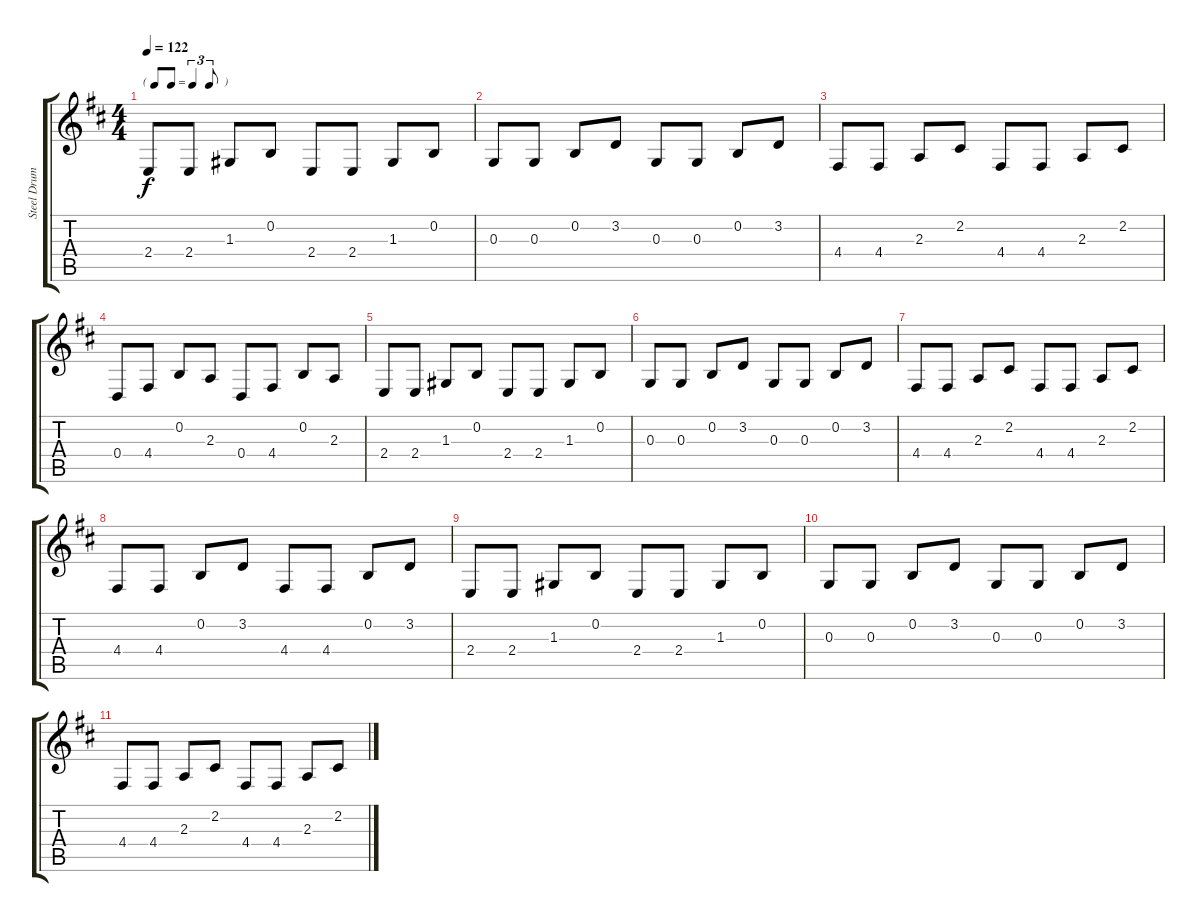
\track ("Steel Drums II" "Steel Drum") {instrument steeldrums}
\staff {score tabs}
\tuning (E4 B3 G3 D3 A2 E2) {hide}
\ts (4 4)
\tf triplet8th
\tempo 122
\clef g2
\ks d
2.4.8{dy f} 2.4.8 1.3.8 0.2.8 2.4.8 2.4.8 1.3.8 0.2.8 |
0.3.8 0.3.8 0.2.8 3.2.8 0.3.8 0.3.8 0.2.8 3.2.8 |
4.4.8 4.4.8 2.3.8 2.2.8 4.4.8 4.4.8 2.3.8 2.2.8 |
0.4.8 4.4.8 0.2.8 2.3.8 0.4.8 4.4.8 0.2.8 2.3.8 |
2.4.8 2.4.8 1.3.8 0.2.8 2.4.8 2.4.8 1.3.8 0.2.8 |
0.3.8 0.3.8 0.2.8 3.2.8 0.3.8 0.3.8 0.2.8 3.2.8 |
4.4.8 4.4.8 2.3.8 2.2.8 4.4.8 4.4.8 2.3.8 2.2.8 |
4.4.8 4.4.8 0.2.8 3.2.8 4.4.8 4.4.8 0.2.8 3.2.8 |
2.4.8 2.4.8 1.3.8 0.2.8 2.4.8 2.4.8 1.3.8 0.2.8 |
0.3.8 0.3.8 0.2.8 3.2.8 0.3.8 0.3.8 0.2.8 3.2.8 |
4.4.8 4.4.8 2.3.8 2.2.8 4.4.8 4.4.8 2.3.8 2.2.8
